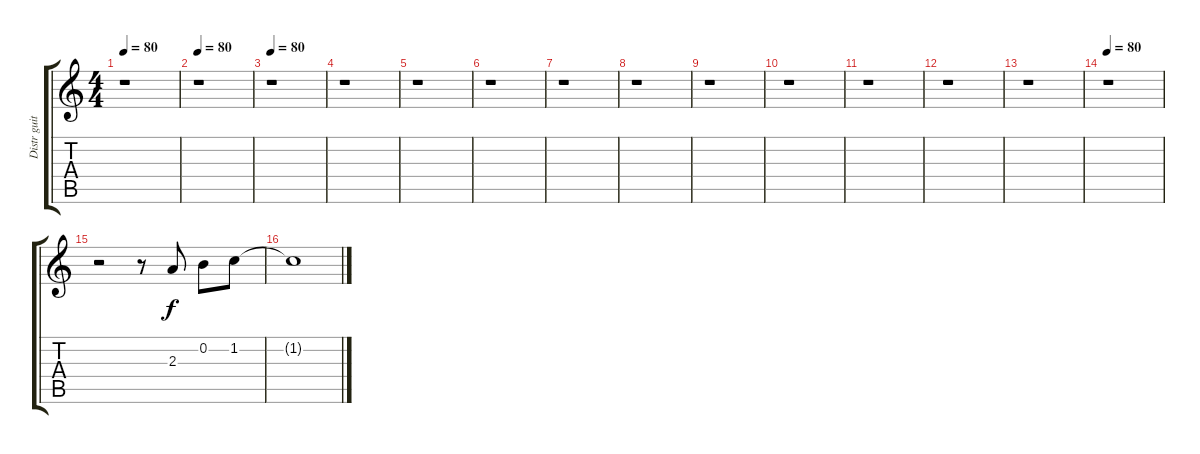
\track ("Distr guit" "Distr guit") {instrument distortionguitar}
\staff {score tabs}
\tuning (E4 B3 G3 D3 A2 E2) {hide}
\ts (4 4)
\tempo 80
\clef g2
\ks c
r.1{dy f} |
\tempo 80
r.1 |
\tempo 80
r.1 |
r.1 |
r.1 |
r.1 |
r.1 |
r.1 |
r.1 |
r.1 |
r.1 |
r.1 |
r.1 |
\tempo 80
r.1 |
r.2 r.8 2.3.8{volume 11} 0.2.8 1.2.8 |
1.2{t}.1
